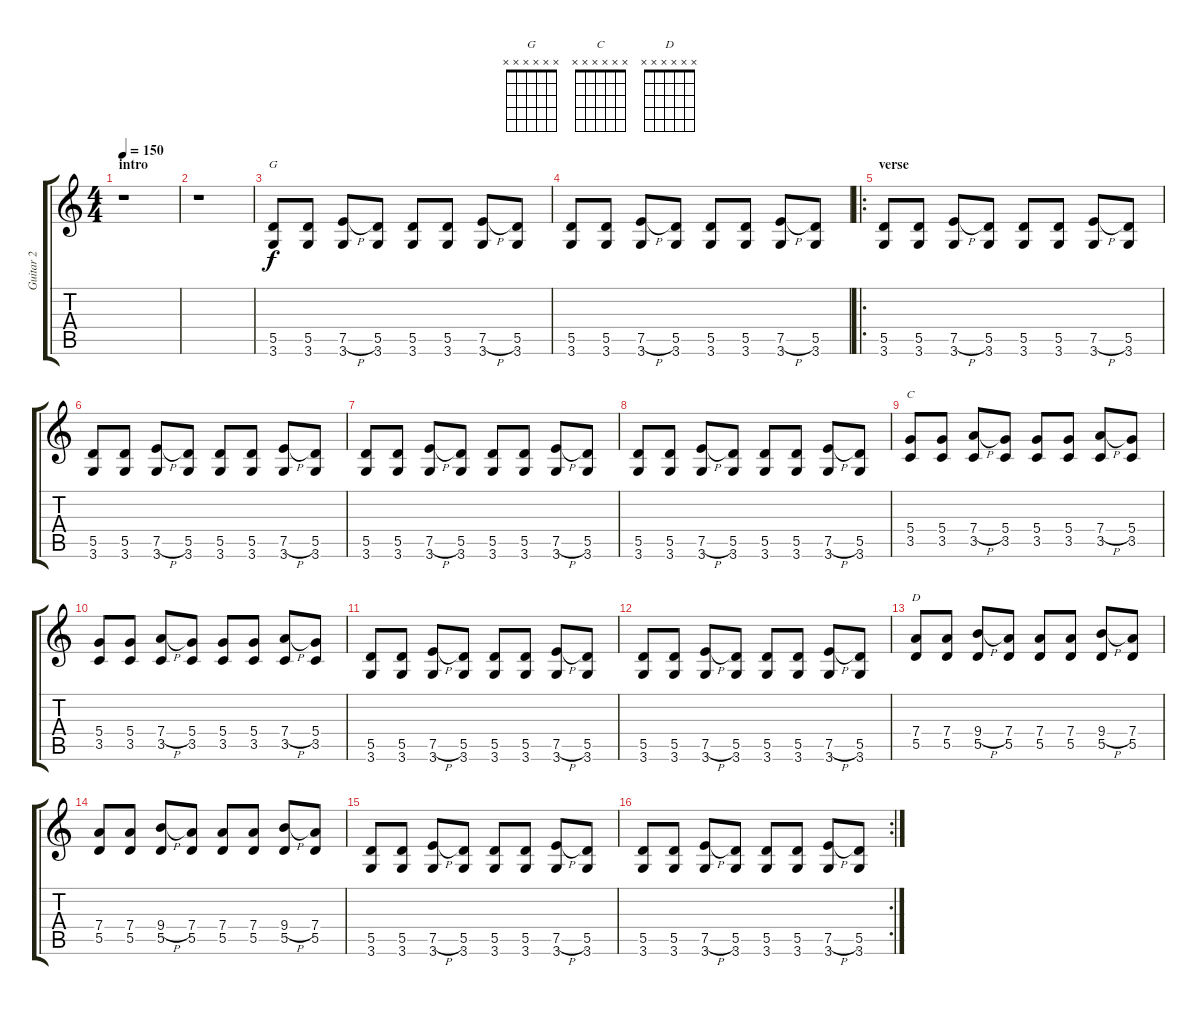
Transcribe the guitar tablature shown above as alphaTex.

\track ("Guitar 2" "Guitar 2") {instrument electricguitarmuted}
\staff {score tabs}
\tuning (E4 B3 G3 D3 A2 E2) {hide}
\chord ("G" x x x x x x) {firstfret 0}
\chord ("C" x x x x x x) {firstfret 0}
\chord ("D" x x x x x x) {firstfret 0}
\ts (4 4)
\section ("" "intro")
\tempo 150
\clef g2
\ks c
r.1{dy f instrument electricguitarmuted} |
r.1 |
(5.5 3.6).8{ch "G"} (5.5 3.6).8 (7.5{h} 3.6).8 (5.5 3.6).8 (5.5 3.6).8 (5.5 3.6).8 (7.5{h} 3.6).8 (5.5 3.6).8 |
(5.5 3.6).8 (5.5 3.6).8 (7.5{h} 3.6).8 (5.5 3.6).8 (5.5 3.6).8 (5.5 3.6).8 (7.5{h} 3.6).8 (5.5 3.6).8 |
\ro
\section ("" "verse")
(5.5 3.6).8 (5.5 3.6).8 (7.5{h} 3.6).8 (5.5 3.6).8 (5.5 3.6).8 (5.5 3.6).8 (7.5{h} 3.6).8 (5.5 3.6).8 |
(5.5 3.6).8 (5.5 3.6).8 (7.5{h} 3.6).8 (5.5 3.6).8 (5.5 3.6).8 (5.5 3.6).8 (7.5{h} 3.6).8 (5.5 3.6).8 |
(5.5 3.6).8 (5.5 3.6).8 (7.5{h} 3.6).8 (5.5 3.6).8 (5.5 3.6).8 (5.5 3.6).8 (7.5{h} 3.6).8 (5.5 3.6).8 |
(5.5 3.6).8 (5.5 3.6).8 (7.5{h} 3.6).8 (5.5 3.6).8 (5.5 3.6).8 (5.5 3.6).8 (7.5{h} 3.6).8 (5.5 3.6).8 |
(5.4 3.5).8{ch "C"} (5.4 3.5).8 (7.4{h} 3.5).8 (5.4 3.5).8 (5.4 3.5).8 (5.4 3.5).8 (7.4{h} 3.5).8 (5.4 3.5).8 |
(5.4 3.5).8 (5.4 3.5).8 (7.4{h} 3.5).8 (5.4 3.5).8 (5.4 3.5).8 (5.4 3.5).8 (7.4{h} 3.5).8 (5.4 3.5).8 |
(5.5 3.6).8 (5.5 3.6).8 (7.5{h} 3.6).8 (5.5 3.6).8 (5.5 3.6).8 (5.5 3.6).8 (7.5{h} 3.6).8 (5.5 3.6).8 |
(5.5 3.6).8 (5.5 3.6).8 (7.5{h} 3.6).8 (5.5 3.6).8 (5.5 3.6).8 (5.5 3.6).8 (7.5{h} 3.6).8 (5.5 3.6).8 |
(7.4 5.5).8{ch "D"} (7.4 5.5).8 (9.4{h} 5.5).8 (7.4 5.5).8 (7.4 5.5).8 (7.4 5.5).8 (9.4{h} 5.5).8 (7.4 5.5).8 |
(7.4 5.5).8 (7.4 5.5).8 (9.4{h} 5.5).8 (7.4 5.5).8 (7.4 5.5).8 (7.4 5.5).8 (9.4{h} 5.5).8 (7.4 5.5).8 |
(5.5 3.6).8 (5.5 3.6).8 (7.5{h} 3.6).8 (5.5 3.6).8 (5.5 3.6).8 (5.5 3.6).8 (7.5{h} 3.6).8 (5.5 3.6).8 |
\rc 2
(5.5 3.6).8 (5.5 3.6).8 (7.5{h} 3.6).8 (5.5 3.6).8 (5.5 3.6).8 (5.5 3.6).8 (7.5{h} 3.6).8 (5.5 3.6).8
